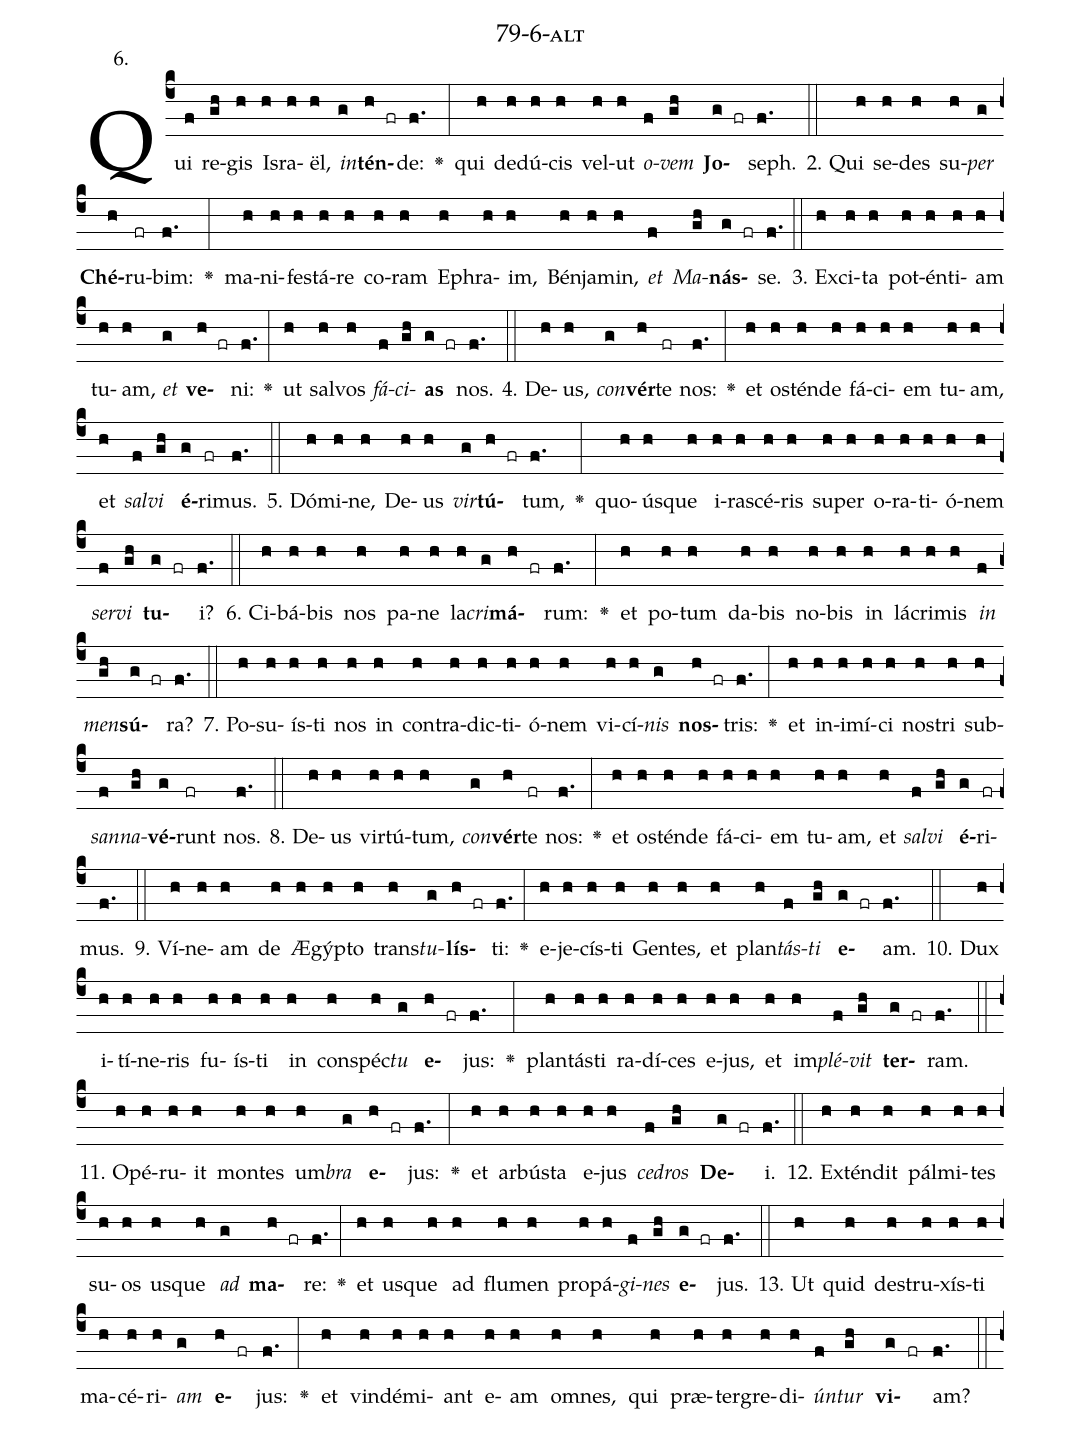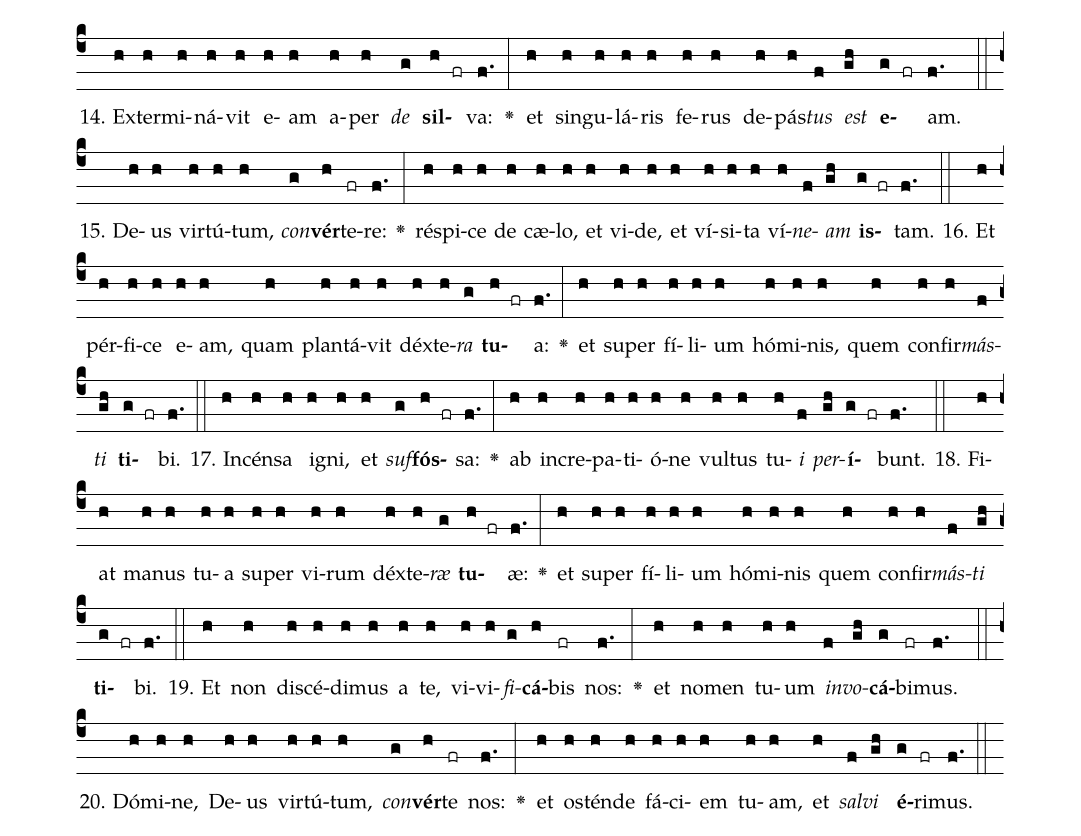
name: 79-6-alt;
annotation: 6.;
%%
(c4)Qui(f) re(gh)gis(h) Is(h)ra(h)ël,(h) <i>in</i>(g)<b>tén</b>(h fr)de:(f.) <v>\greheightstar</v>(:) qui(h) de(h)dú(h)cis(h) vel(h)ut(h) <i>o</i>(f)<i>vem</i>(gh) <b>Jo</b>(g fr)seph.(f.) (::)
2. Qui(h) se(h)des(h) su(h)<i>per</i>(g) <b>Ché</b>(h)ru(fr)bim:(f.) <v>\greheightstar</v>(:) ma(h)ni(h)fes(h)tá(h)re(h) co(h)ram(h) E(h)phra(h)im,(h) Bén(h)ja(h)min,(h) <i>et</i>(f) <i>Ma</i>(gh)<b>nás</b>(g fr)se.(f.) (::)
3. Ex(h)ci(h)ta(h) pot(h)én(h)ti(h)am(h) tu(h)am,(h) <i>et</i>(g) <b>ve</b>(h fr)ni:(f.) <v>\greheightstar</v>(:) ut(h) sal(h)vos(h) <i>fá</i>(f)<i>ci</i>(gh)<b>as</b>(g fr) nos.(f.) (::)
4. De(h)us,(h) <i>con</i>(g)<b>vér</b>(h)te(fr) nos:(f.) <v>\greheightstar</v>(:) et(h) os(h)tén(h)de(h) fá(h)ci(h)em(h) tu(h)am,(h) et(h) <i>sal</i>(f)<i>vi</i>(gh) <b>é</b>(g)ri(fr)mus.(f.) (::)
5. Dó(h)mi(h)ne,(h) De(h)us(h) <i>vir</i>(g)<b>tú</b>(h fr)tum,(f.) <v>\greheightstar</v>(:) quo(h)ús(h)que(h) i(h)ra(h)scé(h)ris(h) su(h)per(h) o(h)ra(h)ti(h)ó(h)nem(h) <i>ser</i>(f)<i>vi</i>(gh) <b>tu</b>(g fr)i?(f.) (::)
6. Ci(h)bá(h)bis(h) nos(h) pa(h)ne(h) la(h)<i>cri</i>(g)<b>má</b>(h fr)rum:(f.) <v>\greheightstar</v>(:) et(h) po(h)tum(h) da(h)bis(h) no(h)bis(h) in(h) lá(h)cri(h)mis(h) <i>in</i>(f) <i>men</i>(gh)<b>sú</b>(g fr)ra?(f.) (::)
7. Po(h)su(h)ís(h)ti(h) nos(h) in(h) con(h)tra(h)dic(h)ti(h)ó(h)nem(h) vi(h)cí(h)<i>nis</i>(g) <b>nos</b>(h fr)tris:(f.) <v>\greheightstar</v>(:) et(h) in(h)i(h)mí(h)ci(h) nos(h)tri(h) sub(h)<i>san</i>(f)<i>na</i>(gh)<b>vé</b>(g)runt(fr) nos.(f.) (::)
8. De(h)us(h) vir(h)tú(h)tum,(h) <i>con</i>(g)<b>vér</b>(h)te(fr) nos:(f.) <v>\greheightstar</v>(:) et(h) os(h)tén(h)de(h) fá(h)ci(h)em(h) tu(h)am,(h) et(h) <i>sal</i>(f)<i>vi</i>(gh) <b>é</b>(g)ri(fr)mus.(f.) (::)
9. Ví(h)ne(h)am(h) de(h) Æ(h)gýp(h)to(h) trans(h)<i>tu</i>(g)<b>lís</b>(h fr)ti:(f.) <v>\greheightstar</v>(:) e(h)je(h)cís(h)ti(h) Gen(h)tes,(h) et(h) plan(h)<i>tás</i>(f)<i>ti</i>(gh) <b>e</b>(g fr)am.(f.) (::)
10. Dux(h) i(h)tí(h)ne(h)ris(h) fu(h)ís(h)ti(h) in(h) con(h)spéc(h)<i>tu</i>(g) <b>e</b>(h fr)jus:(f.) <v>\greheightstar</v>(:) plan(h)tás(h)ti(h) ra(h)dí(h)ces(h) e(h)jus,(h) et(h) im(h)<i>plé</i>(f)<i>vit</i>(gh) <b>ter</b>(g fr)ram.(f.) (::)
11. O(h)pé(h)ru(h)it(h) mon(h)tes(h) um(h)<i>bra</i>(g) <b>e</b>(h fr)jus:(f.) <v>\greheightstar</v>(:) et(h) ar(h)bús(h)ta(h) e(h)jus(h) <i>ce</i>(f)<i>dros</i>(gh) <b>De</b>(g fr)i.(f.) (::)
12. Ex(h)tén(h)dit(h) pál(h)mi(h)tes(h) su(h)os(h) us(h)que(h) <i>ad</i>(g) <b>ma</b>(h fr)re:(f.) <v>\greheightstar</v>(:) et(h) us(h)que(h) ad(h) flu(h)men(h) pro(h)pá(h)<i>gi</i>(f)<i>nes</i>(gh) <b>e</b>(g fr)jus.(f.) (::)
13. Ut(h) quid(h) de(h)stru(h)xís(h)ti(h) ma(h)cé(h)ri(h)<i>am</i>(g) <b>e</b>(h fr)jus:(f.) <v>\greheightstar</v>(:) et(h) vin(h)dé(h)mi(h)ant(h) e(h)am(h) om(h)nes,(h) qui(h) præ(h)ter(h)gre(h)di(h)<i>ún</i>(f)<i>tur</i>(gh) <b>vi</b>(g fr)am?(f.) (::)
14. Ex(h)ter(h)mi(h)ná(h)vit(h) e(h)am(h) a(h)per(h) <i>de</i>(g) <b>sil</b>(h fr)va:(f.) <v>\greheightstar</v>(:) et(h) sin(h)gu(h)lá(h)ris(h) fe(h)rus(h) de(h)pás(h)<i>tus</i>(f) <i>est</i>(gh) <b>e</b>(g fr)am.(f.) (::)
15. De(h)us(h) vir(h)tú(h)tum,(h) <i>con</i>(g)<b>vér</b>(h)te(fr)re:(f.) <v>\greheightstar</v>(:) ré(h)spi(h)ce(h) de(h) cæ(h)lo,(h) et(h) vi(h)de,(h) et(h) ví(h)si(h)ta(h) ví(h)<i>ne</i>(f)<i>am</i>(gh) <b>is</b>(g fr)tam.(f.) (::)
16. Et(h) pér(h)fi(h)ce(h) e(h)am,(h) quam(h) plan(h)tá(h)vit(h) déx(h)te(h)<i>ra</i>(g) <b>tu</b>(h fr)a:(f.) <v>\greheightstar</v>(:) et(h) su(h)per(h) fí(h)li(h)um(h) hó(h)mi(h)nis,(h) quem(h) con(h)fir(h)<i>más</i>(f)<i>ti</i>(gh) <b>ti</b>(g fr)bi.(f.) (::)
17. In(h)cén(h)sa(h) i(h)gni,(h) et(h) <i>suf</i>(g)<b>fós</b>(h fr)sa:(f.) <v>\greheightstar</v>(:) ab(h) in(h)cre(h)pa(h)ti(h)ó(h)ne(h) vul(h)tus(h) tu(h)<i>i</i>(f) <i>per</i>(gh)<b>í</b>(g fr)bunt.(f.) (::)
18. Fi(h)at(h) ma(h)nus(h) tu(h)a(h) su(h)per(h) vi(h)rum(h) déx(h)te(h)<i>ræ</i>(g) <b>tu</b>(h fr)æ:(f.) <v>\greheightstar</v>(:) et(h) su(h)per(h) fí(h)li(h)um(h) hó(h)mi(h)nis(h) quem(h) con(h)fir(h)<i>más</i>(f)<i>ti</i>(gh) <b>ti</b>(g fr)bi.(f.) (::)
19. Et(h) non(h) di(h)scé(h)di(h)mus(h) a(h) te,(h) vi(h)vi(h)<i>fi</i>(g)<b>cá</b>(h)bis(fr) nos:(f.) <v>\greheightstar</v>(:) et(h) no(h)men(h) tu(h)um(h) <i>in</i>(f)<i>vo</i>(gh)<b>cá</b>(g)bi(fr)mus.(f.) (::)
20. Dó(h)mi(h)ne,(h) De(h)us(h) vir(h)tú(h)tum,(h) <i>con</i>(g)<b>vér</b>(h)te(fr) nos:(f.) <v>\greheightstar</v>(:) et(h) os(h)tén(h)de(h) fá(h)ci(h)em(h) tu(h)am,(h) et(h) <i>sal</i>(f)<i>vi</i>(gh) <b>é</b>(g)ri(fr)mus.(f.) (::)
